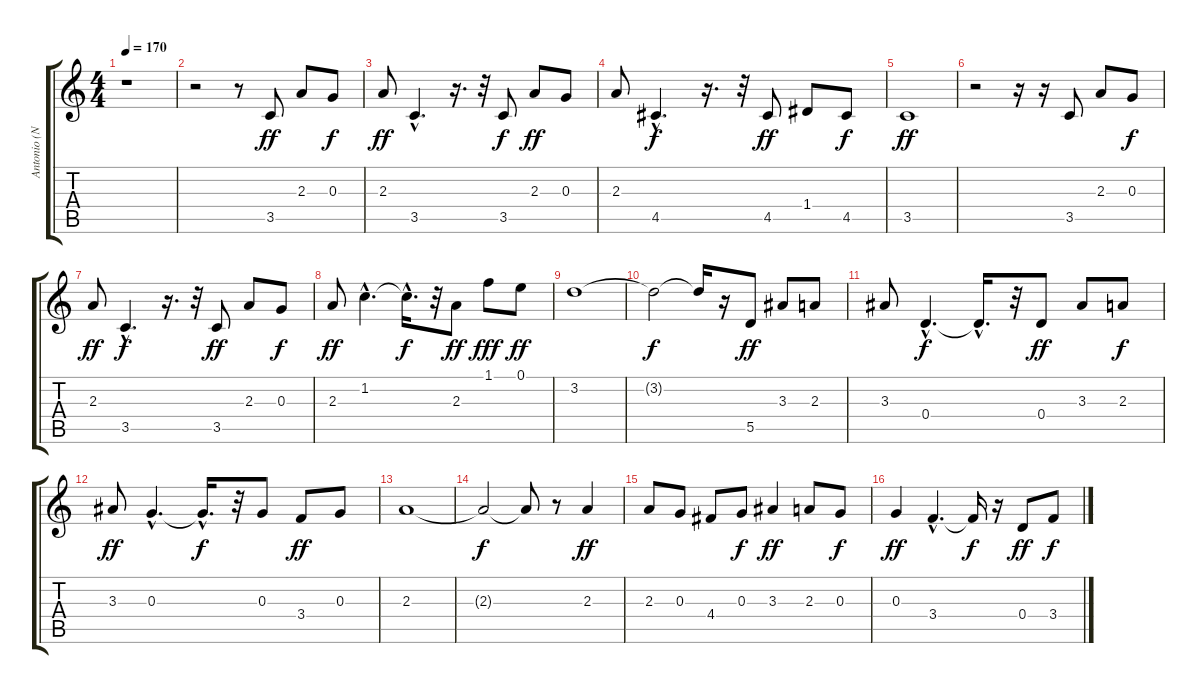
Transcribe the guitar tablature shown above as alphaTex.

\track ("Antonio (Nagar)" "Antonio (N") {instrument electricbasspick}
\staff {score tabs}
\tuning (E4 B3 G3 D3 A2 E2) {hide}
\ts (4 4)
\tempo 170
\clef g2
\ks c
r.1{dy f} |
r.2 r.8 3.5.8{dy ff} 2.3.8 0.3.8{dy f} |
2.3.8{dy ff} 3.5{hac}.4{d} r.16{d} r.32 3.5.8{dy f} 2.3.8{dy ff} 0.3.8 |
2.3.8 4.5{hac}.4{d dy f} r.16{d} r.32 4.5.8{dy ff} 1.4.8 4.5.8{dy f} |
3.5.1{dy ff} |
r.2 r.16 r.16 3.5.8 2.3.8 0.3.8{dy f} |
2.3.8{dy ff} 3.5{hac}.4{d dy f} r.16{d} r.32 3.5.8{dy ff} 2.3.8 0.3.8{dy f} |
2.3.8{dy ff} 1.2{hac}.4{d} 1.2{hac t}.16{d dy f} r.32 2.3.8{dy ff} 1.1.8{dy fff} 0.1.8{dy ff} |
3.2.1 |
3.2{t}.2{dy f} 3.2{t}.16 r.16 5.5.8{dy ff} 3.3.8 2.3.8 |
3.3.8 0.4{hac}.4{d dy f} 0.4{hac t}.16{d} r.32 0.4.8{dy ff} 3.3.8 2.3.8{dy f} |
3.3.8{dy ff} 0.3{hac}.4{d} 0.3{hac t}.16{d dy f} r.32 0.3.8 3.4.8{dy ff} 0.3.8 |
2.3.1 |
2.3{t}.2{dy f} 2.3{t}.8 r.8 2.3.4{dy ff} |
2.3.8 0.3.8 4.4.8 0.3.8{dy f} 3.3.4{dy ff} 2.3.8 0.3.8{dy f} |
0.3.4{dy ff} 3.4{hac}.4{d} 3.4{t}.16{dy f} r.16 0.4.8{dy ff} 3.4.8{dy f}
